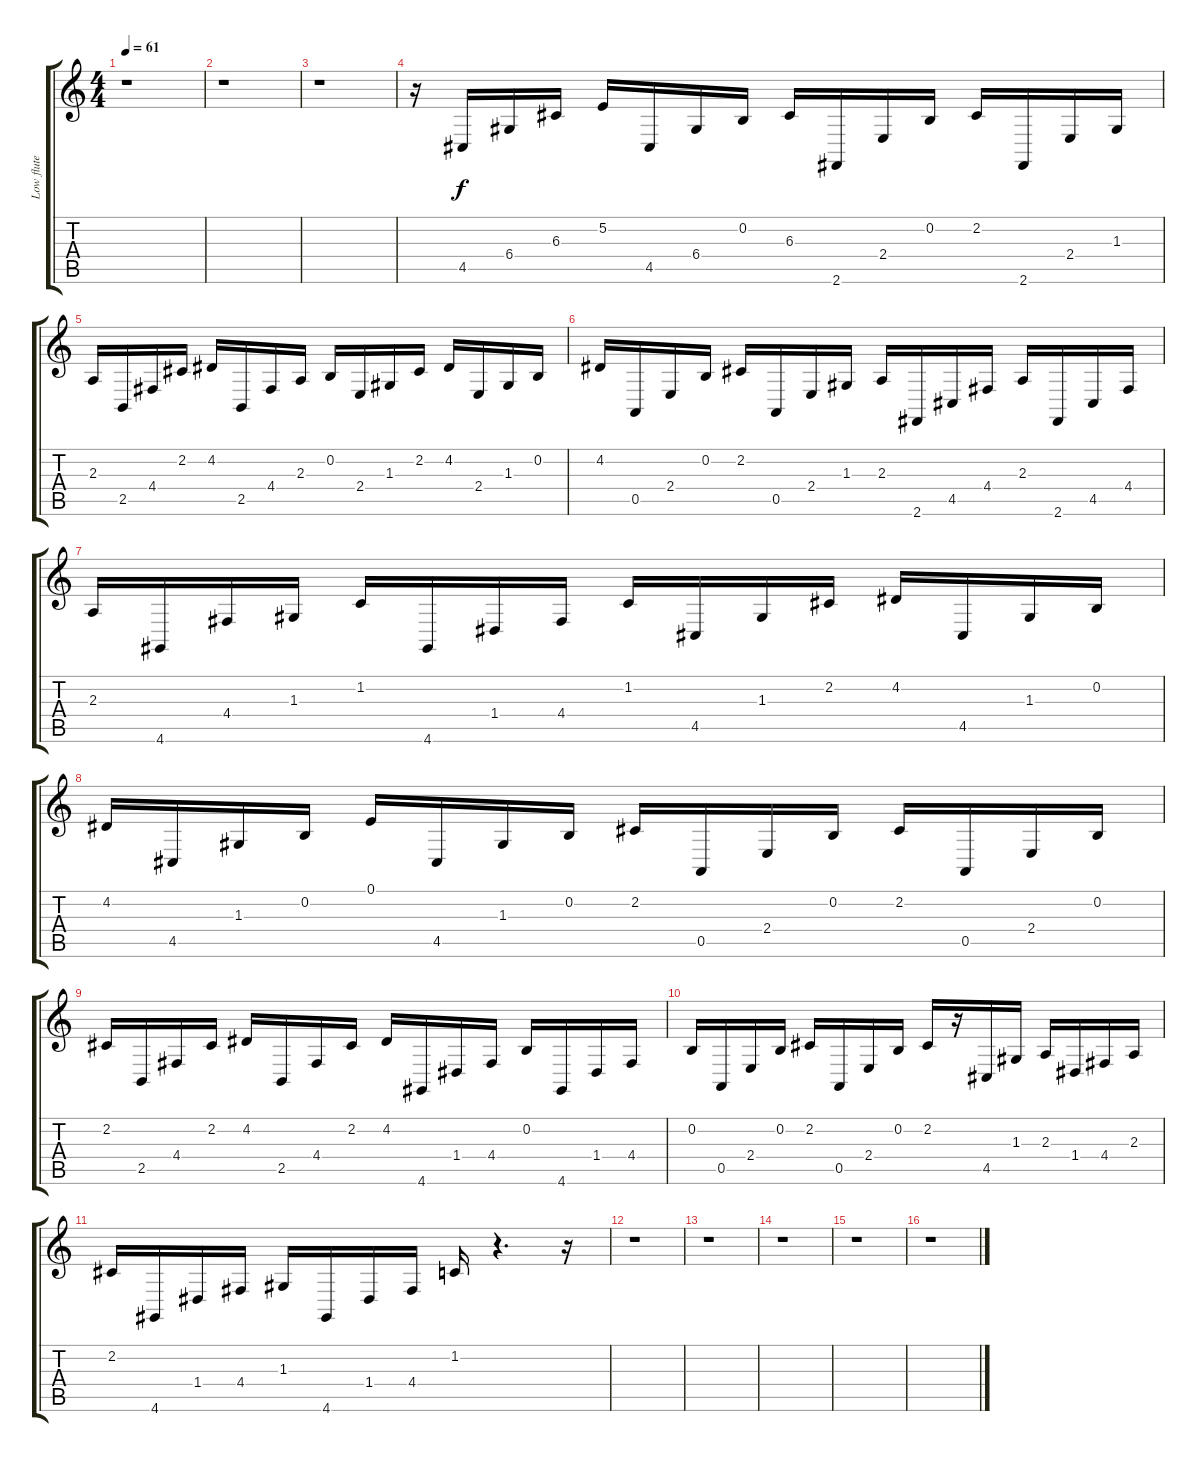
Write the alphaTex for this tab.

\track ("Low flute 6" "Low flute ") {instrument recorder}
\staff {score tabs}
\tuning (E4 B3 G3 D3 A2 E2) {hide}
\ts (4 4)
\tempo 61
\clef g2
\ks c
r.1{dy f} |
r.1 |
r.1 |
r.16 4.5.16 6.4.16 6.3.16 5.2.16 4.5.16 6.4.16 0.2.16 6.3.16 2.6.16 2.4.16 0.2.16 2.2.16 2.6.16 2.4.16 1.3.16 |
2.3.16 2.5.16 4.4.16 2.2.16 4.2.16 2.5.16 4.4.16 2.3.16 0.2.16 2.4.16 1.3.16 2.2.16 4.2.16 2.4.16 1.3.16 0.2.16 |
4.2.16 0.5.16 2.4.16 0.2.16 2.2.16 0.5.16 2.4.16 1.3.16 2.3.16 2.6.16 4.5.16 4.4.16 2.3.16 2.6.16 4.5.16 4.4.16 |
2.3.16 4.6.16 4.4.16 1.3.16 1.2.16 4.6.16 1.4.16 4.4.16 1.2.16 4.5.16 1.3.16 2.2.16 4.2.16 4.5.16 1.3.16 0.2.16 |
4.2.16 4.5.16 1.3.16 0.2.16 0.1.16 4.5.16 1.3.16 0.2.16 2.2.16 0.5.16 2.4.16 0.2.16 2.2.16 0.5.16 2.4.16 0.2.16 |
2.2.16 2.5.16 4.4.16 2.2.16 4.2.16 2.5.16 4.4.16 2.2.16 4.2.16 4.6.16 1.4.16 4.4.16 0.2.16 4.6.16 1.4.16 4.4.16 |
0.2.16 0.5.16 2.4.16 0.2.16 2.2.16 0.5.16 2.4.16 0.2.16 2.2.16 r.16 4.5.16 1.3.16 2.3.16 1.4.16 4.4.16 2.3.16 |
2.2.16 4.6.16 1.4.16 4.4.16 1.3.16 4.6.16 1.4.16 4.4.16 1.2.16 r.4{d} r.16 |
r.1 |
r.1 |
r.1 |
r.1 |
r.1
